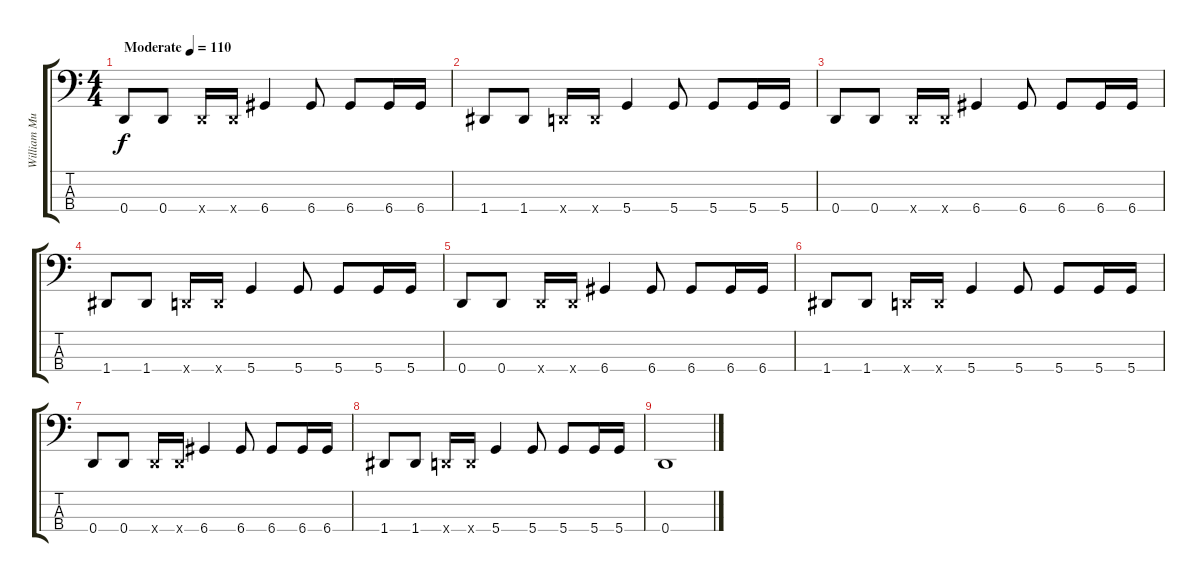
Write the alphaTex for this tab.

\track ("William Murderface" "William Mu") {instrument electricbasspick}
\staff {score tabs}
\tuning (G2 D2 A1 D1) {hide}
\ts (4 4)
\tempo (110 "Moderate")
\clef f4
\ks c
0.4.8{dy f instrument electricbasspick} 0.4.8 0.4{x}.16 0.4{x}.16 6.4.4 6.4.8 6.4.8 6.4.16 6.4.16 |
1.4.8 1.4.8 0.4{x}.16 0.4{x}.16 5.4.4 5.4.8 5.4.8 5.4.16 5.4.16 |
0.4.8 0.4.8 0.4{x}.16 0.4{x}.16 6.4.4 6.4.8 6.4.8 6.4.16 6.4.16 |
1.4.8 1.4.8 0.4{x}.16 0.4{x}.16 5.4.4 5.4.8 5.4.8 5.4.16 5.4.16 |
0.4.8 0.4.8 0.4{x}.16 0.4{x}.16 6.4.4 6.4.8 6.4.8 6.4.16 6.4.16 |
1.4.8 1.4.8 0.4{x}.16 0.4{x}.16 5.4.4 5.4.8 5.4.8 5.4.16 5.4.16 |
0.4.8 0.4.8 0.4{x}.16 0.4{x}.16 6.4.4 6.4.8 6.4.8 6.4.16 6.4.16 |
1.4.8 1.4.8 0.4{x}.16 0.4{x}.16 5.4.4 5.4.8 5.4.8 5.4.16 5.4.16 |
0.4.1
